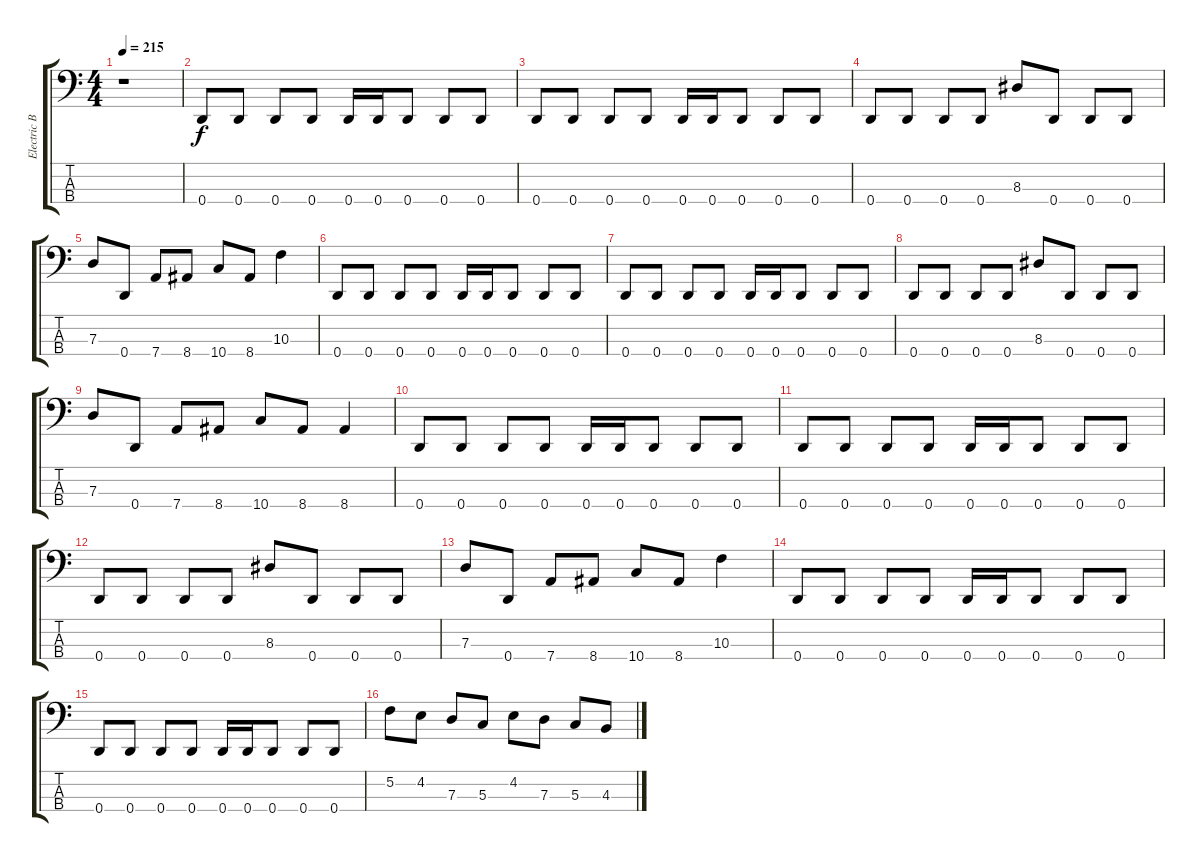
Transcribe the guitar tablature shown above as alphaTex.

\track ("Electric Bass" "Electric B") {instrument electricbassfinger}
\staff {score tabs}
\tuning (F2 C2 G1 D1) {hide}
\ts (4 4)
\tempo 215
\clef f4
\ks c
r.1{dy f} |
0.4.8 0.4.8 0.4.8 0.4.8 0.4.16 0.4.16 0.4.8 0.4.8 0.4.8 |
0.4.8 0.4.8 0.4.8 0.4.8 0.4.16 0.4.16 0.4.8 0.4.8 0.4.8 |
0.4.8 0.4.8 0.4.8 0.4.8 8.3.8 0.4.8 0.4.8 0.4.8 |
7.3.8 0.4.8 7.4.8 8.4.8 10.4.8 8.4.8 10.3.4 |
0.4.8 0.4.8 0.4.8 0.4.8 0.4.16 0.4.16 0.4.8 0.4.8 0.4.8 |
0.4.8 0.4.8 0.4.8 0.4.8 0.4.16 0.4.16 0.4.8 0.4.8 0.4.8 |
0.4.8 0.4.8 0.4.8 0.4.8 8.3.8 0.4.8 0.4.8 0.4.8 |
7.3.8 0.4.8 7.4.8 8.4.8 10.4.8 8.4.8 8.4.4 |
0.4.8 0.4.8 0.4.8 0.4.8 0.4.16 0.4.16 0.4.8 0.4.8 0.4.8 |
0.4.8 0.4.8 0.4.8 0.4.8 0.4.16 0.4.16 0.4.8 0.4.8 0.4.8 |
0.4.8 0.4.8 0.4.8 0.4.8 8.3.8 0.4.8 0.4.8 0.4.8 |
7.3.8 0.4.8 7.4.8 8.4.8 10.4.8 8.4.8 10.3.4 |
0.4.8 0.4.8 0.4.8 0.4.8 0.4.16 0.4.16 0.4.8 0.4.8 0.4.8 |
0.4.8 0.4.8 0.4.8 0.4.8 0.4.16 0.4.16 0.4.8 0.4.8 0.4.8 |
5.2.8 4.2.8 7.3.8 5.3.8 4.2.8 7.3.8 5.3.8 4.3.8
